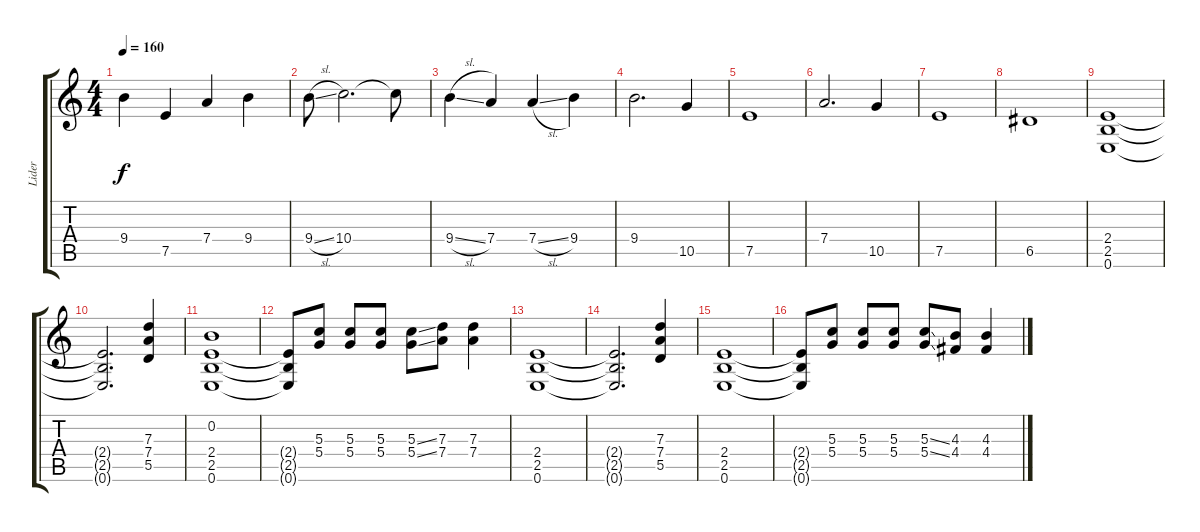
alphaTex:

\track ("Lider" "Lider") {instrument electricguitarjazz}
\staff {score tabs}
\tuning (E4 B3 G3 D3 A2 E2) {hide}
\ts (4 4)
\tempo 160
\clef g2
\ks c
9.4{t}.4{dy f} 7.5.4 7.4.4 9.4.4 |
9.4{sl}.8 10.4.2{d} 10.4{t}.8 |
9.4{sl}.4 7.4.4 7.4{sl}.4 9.4.4 |
9.4.2{d} 10.5.4 |
7.5.1 |
7.4.2{d} 10.5.4 |
7.5.1 |
6.5.1 |
(2.4 2.5 0.6).1 |
(2.4{t} 2.5{t} 0.6{t}).2{d} (7.3 7.4 5.5).4 |
(0.2 2.4 2.5 0.6).1 |
(2.4{t} 2.5{t} 0.6{t}).8 (5.3 5.4).8 (5.3 5.4).8 (5.3 5.4).8 (5.3{ss} 5.4{ss}).8 (7.3 7.4).8 (7.3 7.4).4 |
(2.4 2.5 0.6).1 |
(2.4{t} 2.5{t} 0.6{t}).2{d} (7.3 7.4 5.5).4 |
(2.4 2.5 0.6).1 |
(2.4{t} 2.5{t} 0.6{t}).8 (5.3 5.4).8 (5.3 5.4).8 (5.3 5.4).8 (5.3{ss} 5.4{ss}).8 (4.3 4.4).8 (4.3 4.4).4
